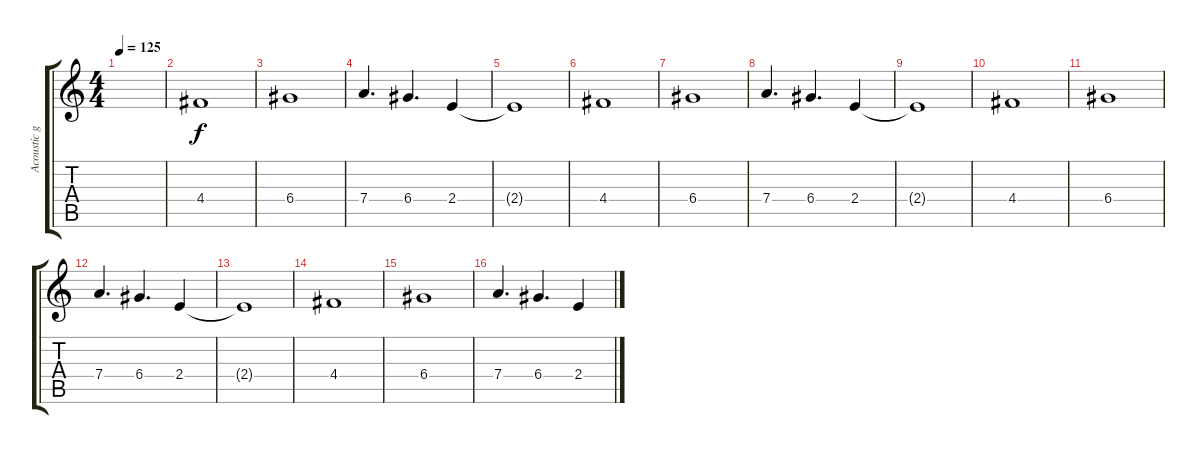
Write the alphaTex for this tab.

\track ("Acoustic guitar" "Acoustic g") {instrument acousticguitarsteel}
\staff {score tabs}
\tuning (E4 B3 G3 D3 A2 E2) {hide}
\ts (4 4)
\tempo 125
\clef g2
\ks c
|
4.4.1 |
6.4.1 |
7.4.4{d} 6.4.4{d} 2.4.4 |
2.4{t}.1 |
4.4.1 |
6.4.1 |
7.4.4{d} 6.4.4{d} 2.4.4 |
2.4{t}.1 |
4.4.1 |
6.4.1 |
7.4.4{d} 6.4.4{d} 2.4.4 |
2.4{t}.1 |
4.4.1 |
6.4.1 |
7.4.4{d} 6.4.4{d} 2.4.4
